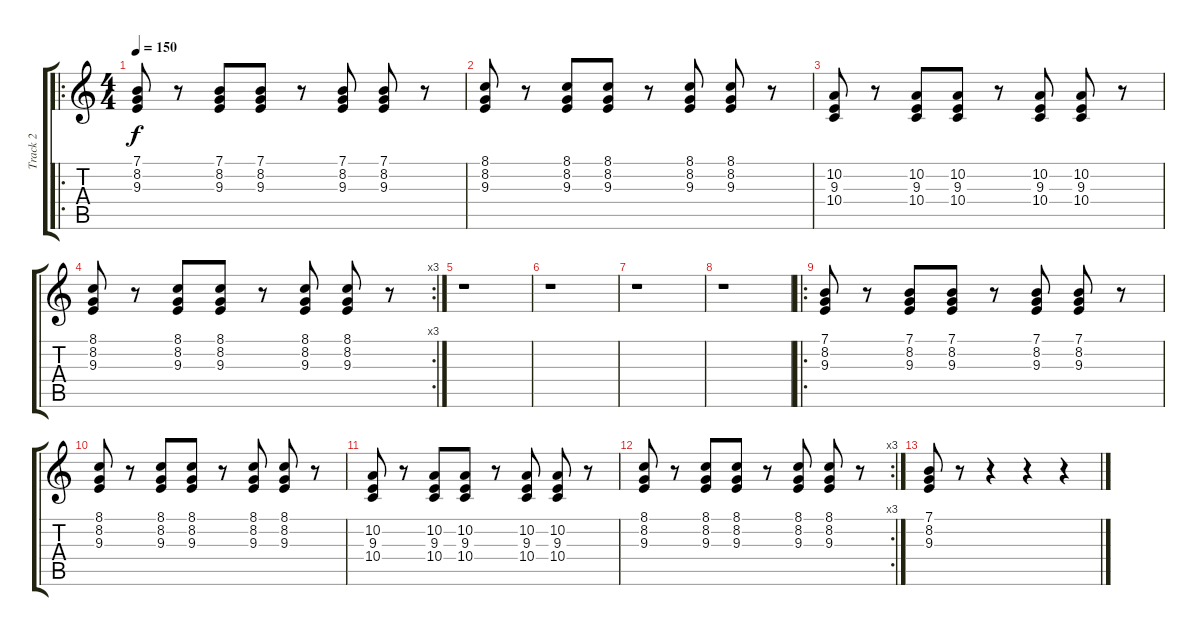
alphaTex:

\track ("Track 2" "Track 2") {instrument accordion}
\staff {score tabs}
\tuning (E4 B3 G3 D3 A2 E2) {hide}
\ro
\ts (4 4)
\tempo 150
\clef g2
\ks c
(7.1 8.2 9.3).8{dy f} r.8 (7.1 8.2 9.3).8 (7.1 8.2 9.3).8 r.8 (7.1 8.2 9.3).8 (7.1 8.2 9.3).8 r.8 |
(8.1 8.2 9.3).8 r.8 (8.1 8.2 9.3).8 (8.1 8.2 9.3).8 r.8 (8.1 8.2 9.3).8 (8.1 8.2 9.3).8 r.8 |
(10.2 9.3 10.4).8 r.8 (10.2 9.3 10.4).8 (10.2 9.3 10.4).8 r.8 (10.2 9.3 10.4).8 (10.2 9.3 10.4).8 r.8 |
\rc 3
(8.1 8.2 9.3).8 r.8 (8.1 8.2 9.3).8 (8.1 8.2 9.3).8 r.8 (8.1 8.2 9.3).8 (8.1 8.2 9.3).8 r.8 |
r.1 |
r.1 |
r.1 |
r.1 |
\ro
(7.1 8.2 9.3).8 r.8 (7.1 8.2 9.3).8 (7.1 8.2 9.3).8 r.8 (7.1 8.2 9.3).8 (7.1 8.2 9.3).8 r.8 |
(8.1 8.2 9.3).8 r.8 (8.1 8.2 9.3).8 (8.1 8.2 9.3).8 r.8 (8.1 8.2 9.3).8 (8.1 8.2 9.3).8 r.8 |
(10.2 9.3 10.4).8 r.8 (10.2 9.3 10.4).8 (10.2 9.3 10.4).8 r.8 (10.2 9.3 10.4).8 (10.2 9.3 10.4).8 r.8 |
\rc 3
(8.1 8.2 9.3).8 r.8 (8.1 8.2 9.3).8 (8.1 8.2 9.3).8 r.8 (8.1 8.2 9.3).8 (8.1 8.2 9.3).8 r.8 |
(7.1 8.2 9.3).8 r.8 r.4 r.4 r.4
